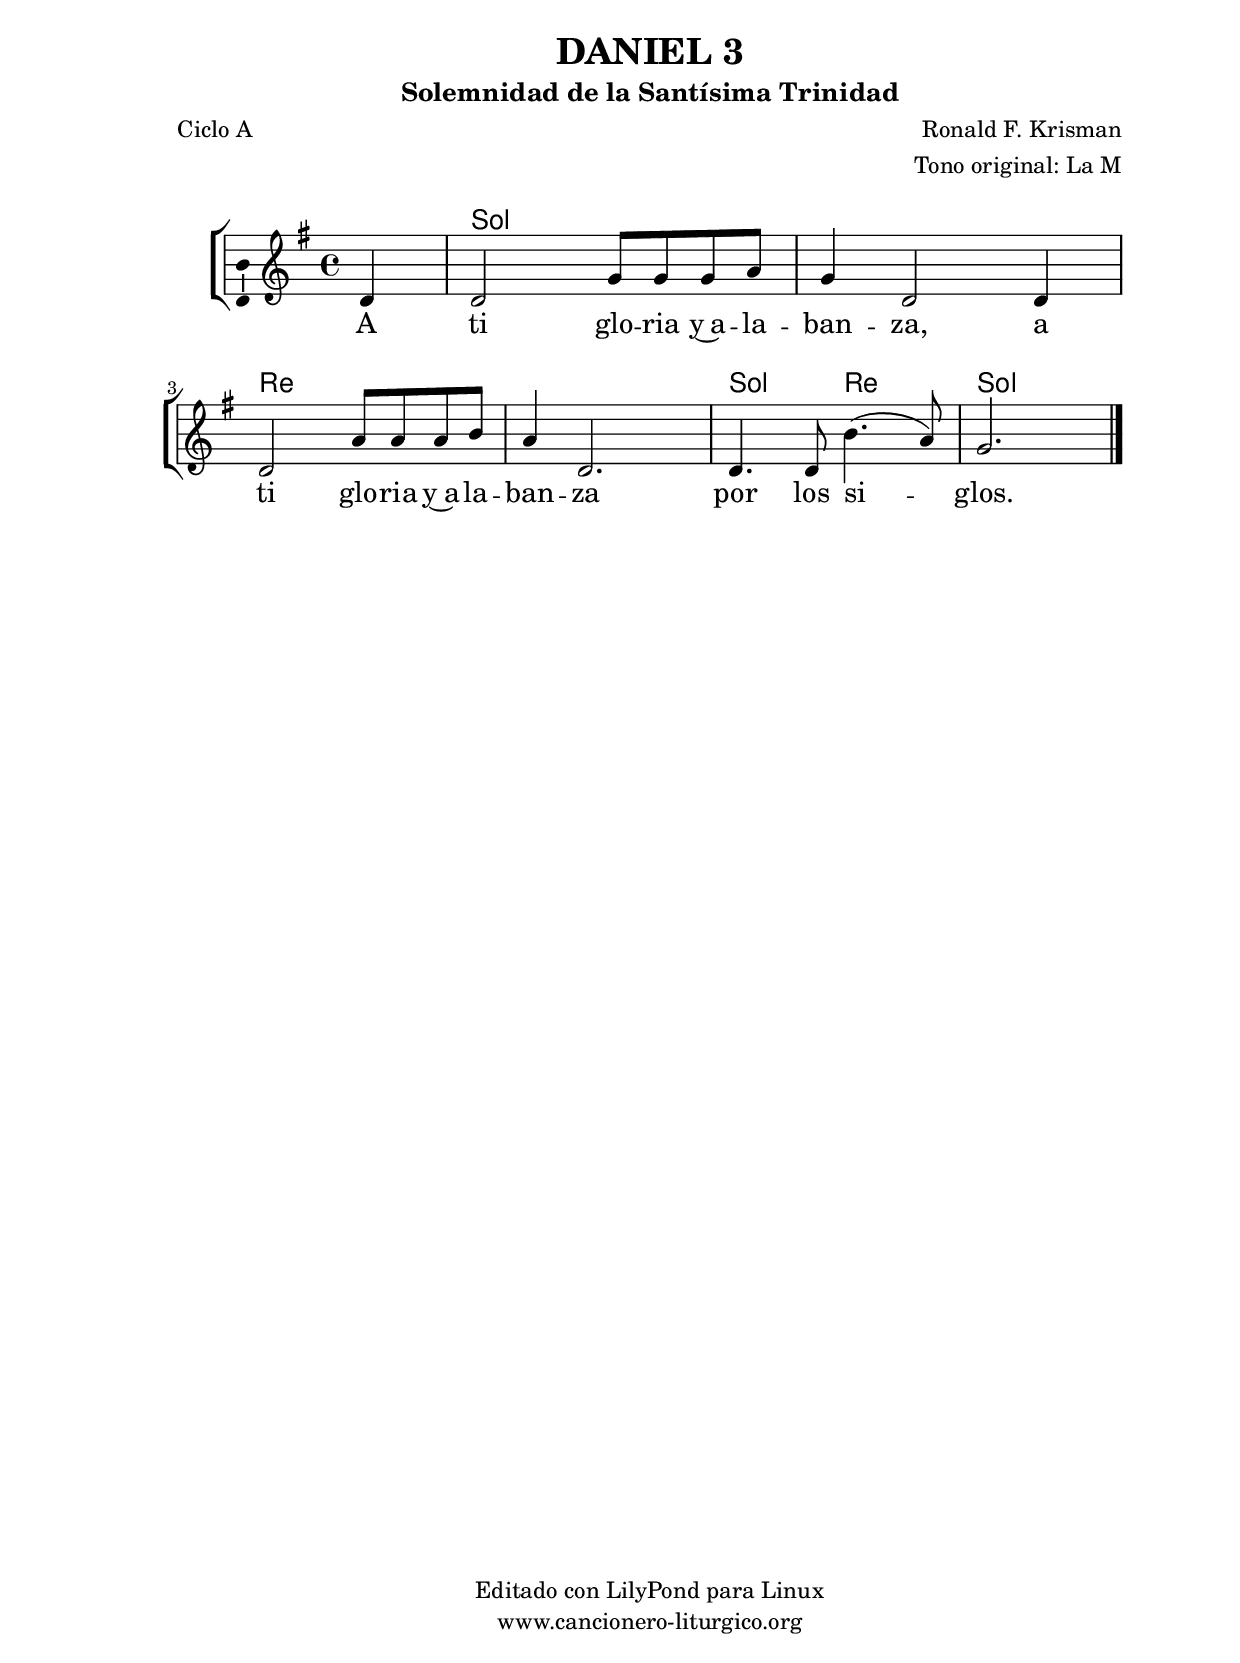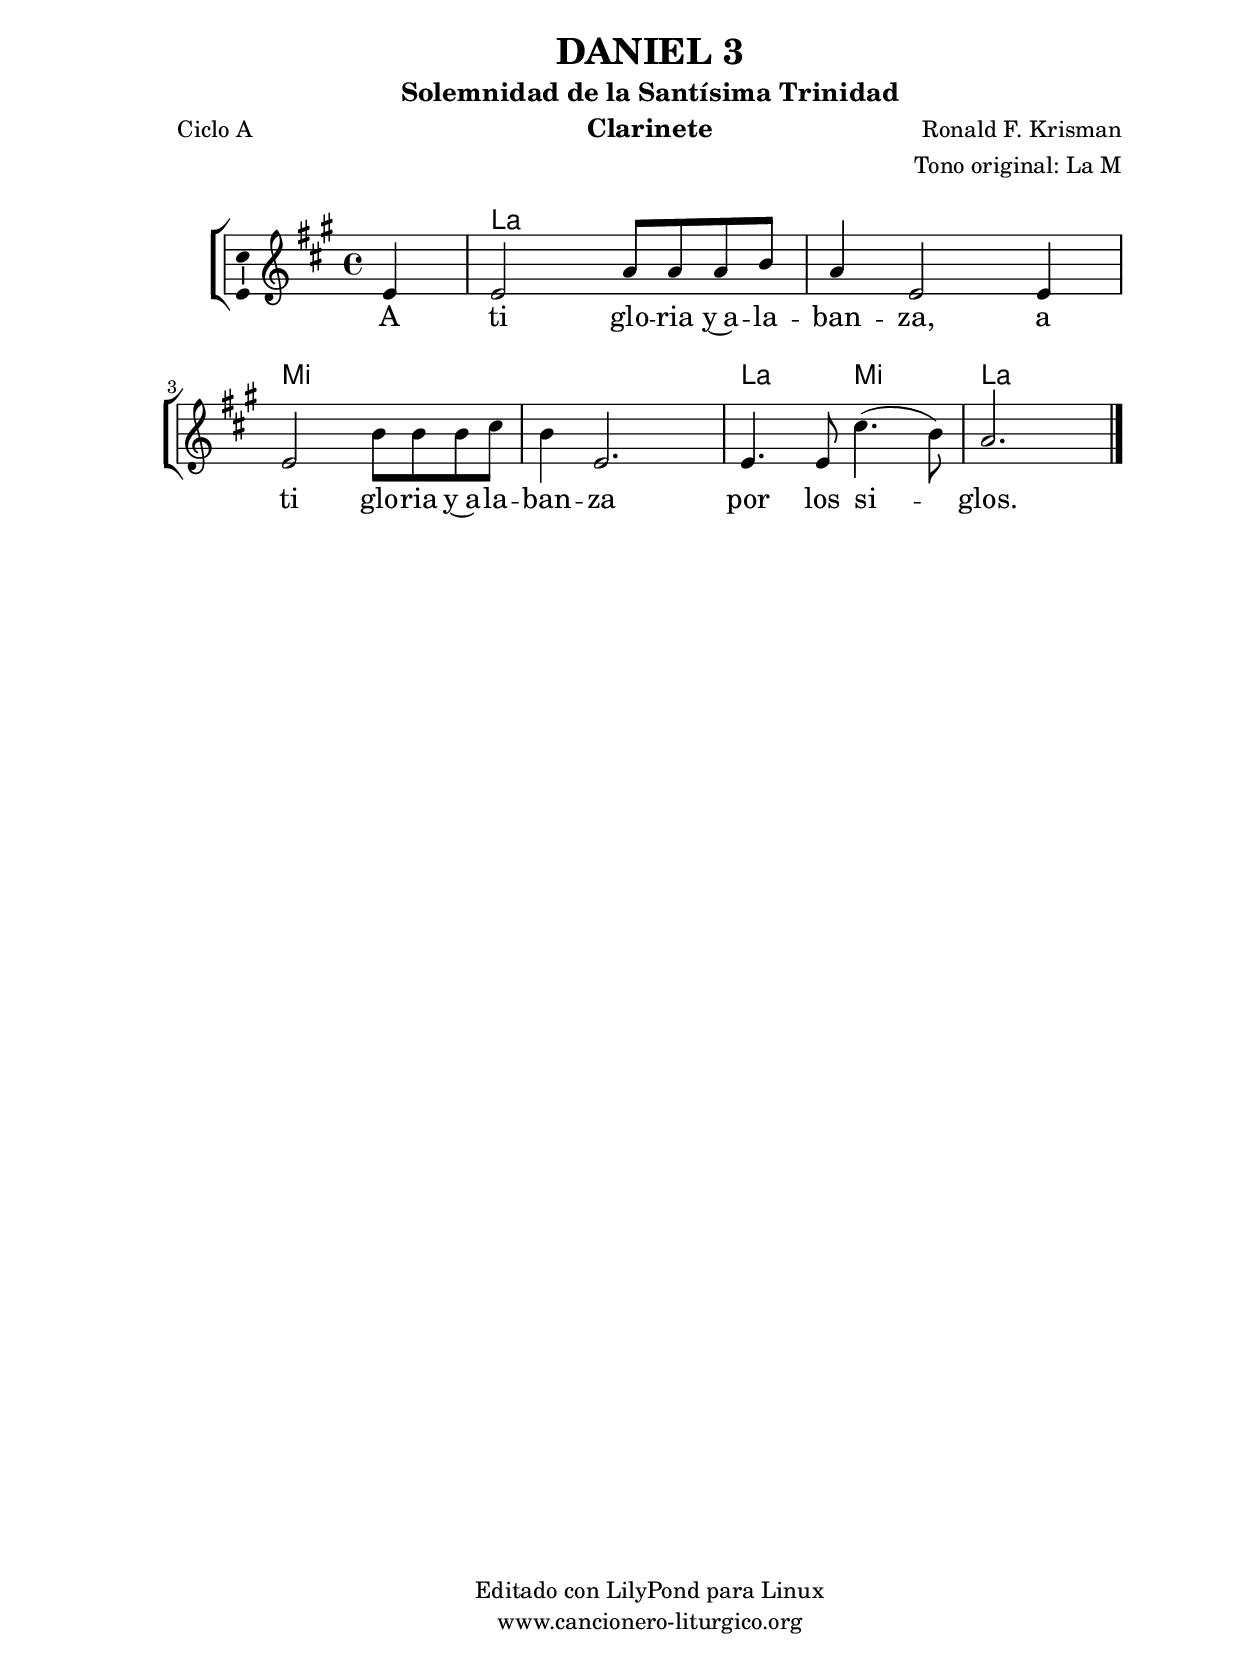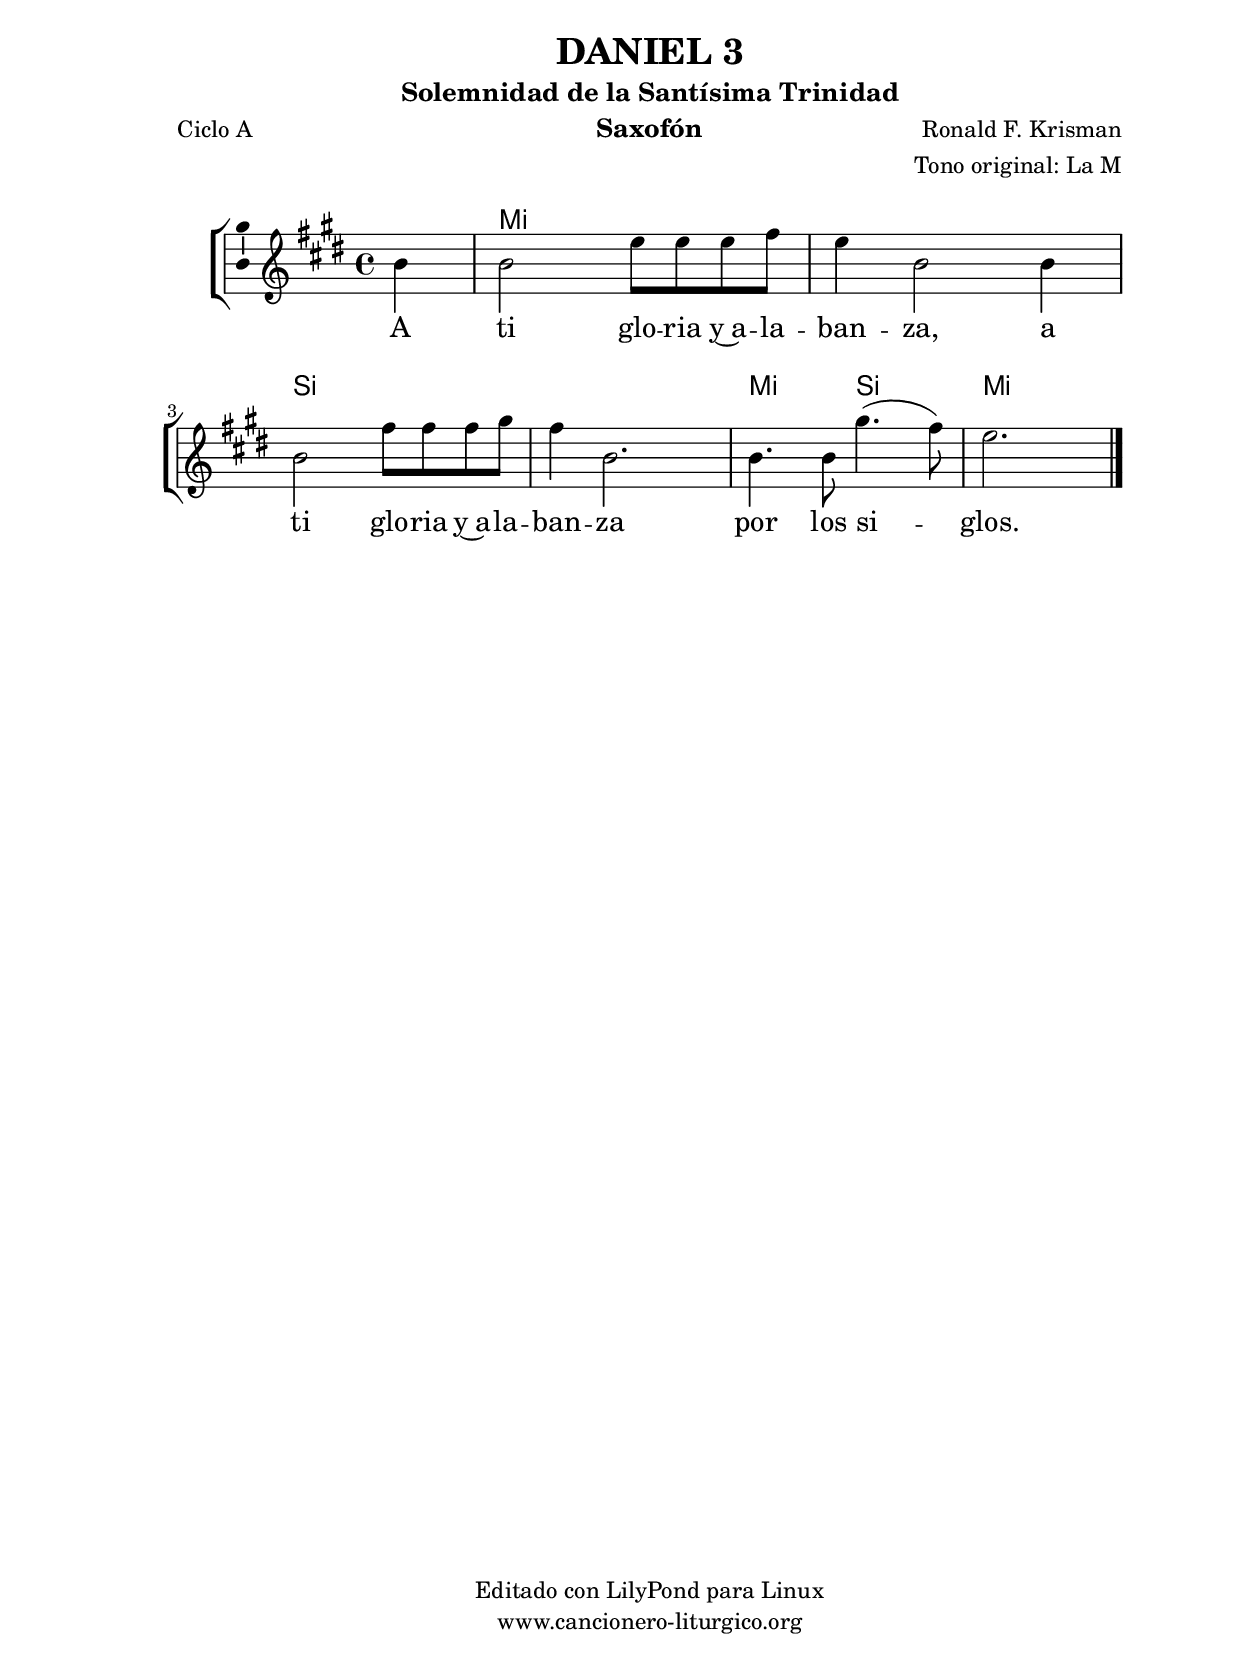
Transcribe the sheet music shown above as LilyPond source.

%
%para convertir .midi en .wav:
%timidity filename.midi -Ow -o finename.wav
%
%
%Para convertir de .wav a .mp3:
%lame -h -m j filename.wav
%
%
%para escuchar el midi:
%timidity nombrefichero.midi
%


%versión de lilypond para la que se ha escrito esta partitura:
\version "2.16.0"

	%Tamaño papel
	#(set-default-paper-size "a4")
	%Tamaño partitura
	#(set-global-staff-size 20)
	%No responde al pulsar sobre una nota
	#(ly:set-option 'point-and-click #f)

%parámetros del encabezamiento:
\header {
	title = "DANIEL 3"
	subtitle = "Solemnidad de la Santísima Trinidad"
	composer = "Ronald F. Krisman"
	poet = "Ciclo A"
	meter = ""
	arranger = "Tono original: La M"
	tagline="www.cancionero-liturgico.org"
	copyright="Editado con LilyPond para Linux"
	tiempo = "Ordinario"
	usos = "Salmo"
	letra = "A ti gloria y alabanza, a ti gloria y alabanza por los siglos."
	}

%parámetros asociados al papel:
\paper  {
	oddHeaderMarkup = \markup {\fill-line { \on-the-fly #not-first-page \fromproperty #'header:title \on-the-fly #not-first-page \fromproperty #'header:composer }}
	evenHeaderMarkup = \markup {\fill-line { \fromproperty #'header:composer \fromproperty #'header:title }}
	#(set-paper-size "a4")
	print-page-number = ##f
	first-page-number = 1
	print-first-page-number = ##f
%	head-separation = 3.0 \cm
	top-margin = 2.0 \cm
	bottom-margin = 0.5\cm
%%%	bottom-margin = -1.0\cm
	left-margin = 3.0 \cm
	line-width = 16.0 \cm 
	indent = 8\mm
	interscoreline = 2.\mm
	between-system-space = 15\mm
%	para que las partituras no llenen la hoja:
	ragged-bottom = ##t
%	idem para la última hoja:
	ragged-last-bottom = ##f
%	para que las partituras llenen el ancho del papel:
	ragged-last = ##f
	after-title-space = 2.5 \cm
%page-count=1
%system-count=1

	%Flexible Vertical Spacing
%	markup-markup-spacing =
%	#'((basic-distance . 15) (minimum-distance . 15) (padding . 3))
	markup-system-spacing =
	#'((basic-distance . 15) (minimum-distance . 15) (padding . 3))
	system-system-spacing =
	#'((basic-distance . 15) (minimum-distance . 15) (padding . 3))
	score-system-spacing =
	#'((basic-distance . 15) (minimum-distance . 15) (padding . 5))
%	top-system-spacing = % header
%	#'((basic-distance . 8) (minimum-distance . 0) (padding . 3))
%	top-markup-spacing =
%	#'((basic-distance . 20) (minimum-distance . 20) (padding . 3))
	last-bottom-spacing = % footer
	#'((basic-distance . 5) (minimum-distance . 5) (padding . 3))
%	score-markup-spacing =
%	#'((basic-distance . 16) (minimum-distance . 13) (padding . 3))

	}


%parámetros que afectan a toda la partitura:
global =  {
	%clave de sol (G):
	\clef G
	%armadura:
	\transpose a g
	\key a \major
	\tempo 4=100
	\set Score.tempoHideNote = ##t
	}


acordes = {
	\italianChords
	\chordmode {
	\transpose a g
{

s4
a2 a a a e e e e a e a2 a4 %s4

	}
	}
}


melodia = 
	\transpose a g
{
	\relative c'{

\time 4/4

\partial4
e4
e2 a8 a a b
a4 e2 e4
\break
e2 b'8 b b cis
b4 e,2.
e4. e8 cis'4. (b8)
a2. %s4

	\bar "|."
	}
	}


texto = \lyricmode {
A ti glo -- ria y~a -- la -- ban -- za,
a ti glo -- ria y~a -- la -- ban -- za
por los si -- glos.
	}


acordesStaff = \context ChordNames = acordesStaff <<
	\set chordChanges = ##t
	\acordes
	>>


vozStaff = \context Voice = vozStaff
\with {\consists "Ambitus_engraver"}
<<
%	\set Staff.instrumentName = ""
%	\set Staff.shortInstrumentName = ""
%	\set Staff.midiInstrument = #"clarinet"
%	\set Staff.midiInstrument = #"cello"
%	\set Staff.midiInstrument = #"flute"
	\set Staff.midiInstrument = #"electric guitar (jazz)"
%	\set Staff.midiInstrument = #"english horn"
%	\set Staff.midiInstrument = #"violin"
%	\set Staff.midiInstrument = #"glockenspiel"
	\set Staff.midiMinimumVolume = #0.7
	\set Staff.midiMaximumVolume = #0.9
	\global
	\melodia
	>>


textoStaff = \context Lyrics = textoStaff <<
	\lyricsto vozStaff \texto
	>>

\book {
	\score {
		\context ChoirStaff {
			\override StaffGroup.SystemStartBracket #'collapse-height = #1
			\override Score.SystemStartBar #'collapse-height = #1
			<<
			\acordesStaff
			\vozStaff
			\textoStaff
			>>
			}
		\layout {
	    		\context {
				\Lyrics
				\override LyricText #'font-size = #2
				}
	   		 \context {
				\Score
				%fontSize = #3
				\override StaffSymbol #'staff-space = #(magstep +3)
				%\override Beam #'thickness = #0.55
				%\override SpacingSpanner #'spacing-increment = #1.0
				%\override Slur #'height-limit = #1.5
				}
			}
		}
	\score {
		\unfoldRepeats
		\context ChoirStaff {
			<<
			\acordesStaff
			\vozStaff
			>>
			}
		\midi {
	  		\context {
	  			\Score
				tempoWholesPerMinute = #(ly:make-moment 70 4)
				}
			}
		}
	}

%Partitura para clarinete
#(define output-suffix "C")
\book {
	\header{
		instrument = "Clarinete"
		}
	\score {
		\context ChoirStaff {
			\override StaffGroup.SystemStartBracket #'collapse-height = #1
			\override Score.SystemStartBar #'collapse-height = #1
\transpose c d
			<<
			\acordesStaff
			\vozStaff
			\textoStaff
			>>
			}
		\layout {
	    		\context {
				\Lyrics
				\override LyricText #'font-size = #2
				}
	   		 \context {
				\Score
				%fontSize = #3
				\override StaffSymbol #'staff-space = #(magstep +3)
				%\override Beam #'thickness = #0.55
				%\override SpacingSpanner #'spacing-increment = #1.0
				%\override Slur #'height-limit = #1.5
				}
			}
		}
	}

%Partitura para saxofón
#(define output-suffix "S")
\book {
	\header{
		instrument = "Saxofón"
		}
	\score {
		\context ChoirStaff {
			\override StaffGroup.SystemStartBracket #'collapse-height = #1
			\override Score.SystemStartBar #'collapse-height = #1
\transpose c a
			<<
			\acordesStaff
			\vozStaff
			\textoStaff
			>>
			}
		\layout {
	    		\context {
				\Lyrics
				\override LyricText #'font-size = #2
				}
	   		 \context {
				\Score
				%fontSize = #3
				\override StaffSymbol #'staff-space = #(magstep +3)
				%\override Beam #'thickness = #0.55
				%\override SpacingSpanner #'spacing-increment = #1.0
				%\override Slur #'height-limit = #1.5
				}
			}
		}
	}

